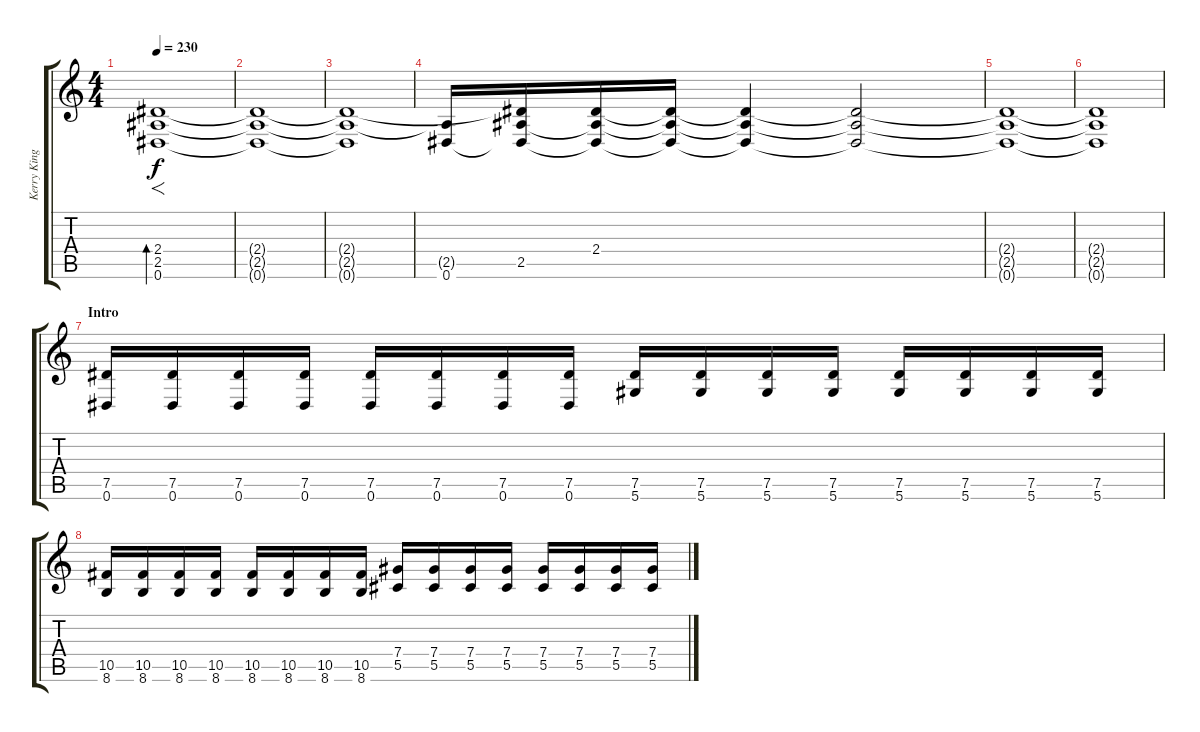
\track ("Kerry King" "Kerry King") {instrument distortionguitar}
\staff {score tabs}
\tuning (Eb4 Bb3 Gb3 Db3 Ab2 Eb2) {hide}
\ts (4 4)
\tempo 230
\clef g2
\ks c
(2.4 2.5 0.6).1{f bd 60 dy f instrument distortionguitar} |
(2.4{t} 2.5{t} 0.6{t}).1 |
(2.4{t} 2.5{t} 0.6{t}).1 |
(2.5{t} 0.6).16 (2.4{t} 2.5 0.6{t}).16 (2.4 2.5{t} 0.6{t}).16 (2.4{t} 2.5{t} 0.6{t}).16 (2.4{t} 2.5{t} 0.6{t}).4 (2.4{t} 2.5{t} 0.6{t}).2 |
(2.4{t} 2.5{t} 0.6{t}).1 |
(2.4{t} 2.5{t} 0.6{t}).1 |
\section ("" "Intro")
(7.5 0.6).16 (7.5 0.6).16 (7.5 0.6).16 (7.5 0.6).16 (7.5 0.6).16 (7.5 0.6).16 (7.5 0.6).16 (7.5 0.6).16 (7.5 5.6).16 (7.5 5.6).16 (7.5 5.6).16 (7.5 5.6).16 (7.5 5.6).16 (7.5 5.6).16 (7.5 5.6).16 (7.5 5.6).16 |
(10.5 8.6).16 (10.5 8.6).16 (10.5 8.6).16 (10.5 8.6).16 (10.5 8.6).16 (10.5 8.6).16 (10.5 8.6).16 (10.5 8.6).16 (7.4 5.5).16 (7.4 5.5).16 (7.4 5.5).16 (7.4 5.5).16 (7.4 5.5).16 (7.4 5.5).16 (7.4 5.5).16 (7.4 5.5).16
